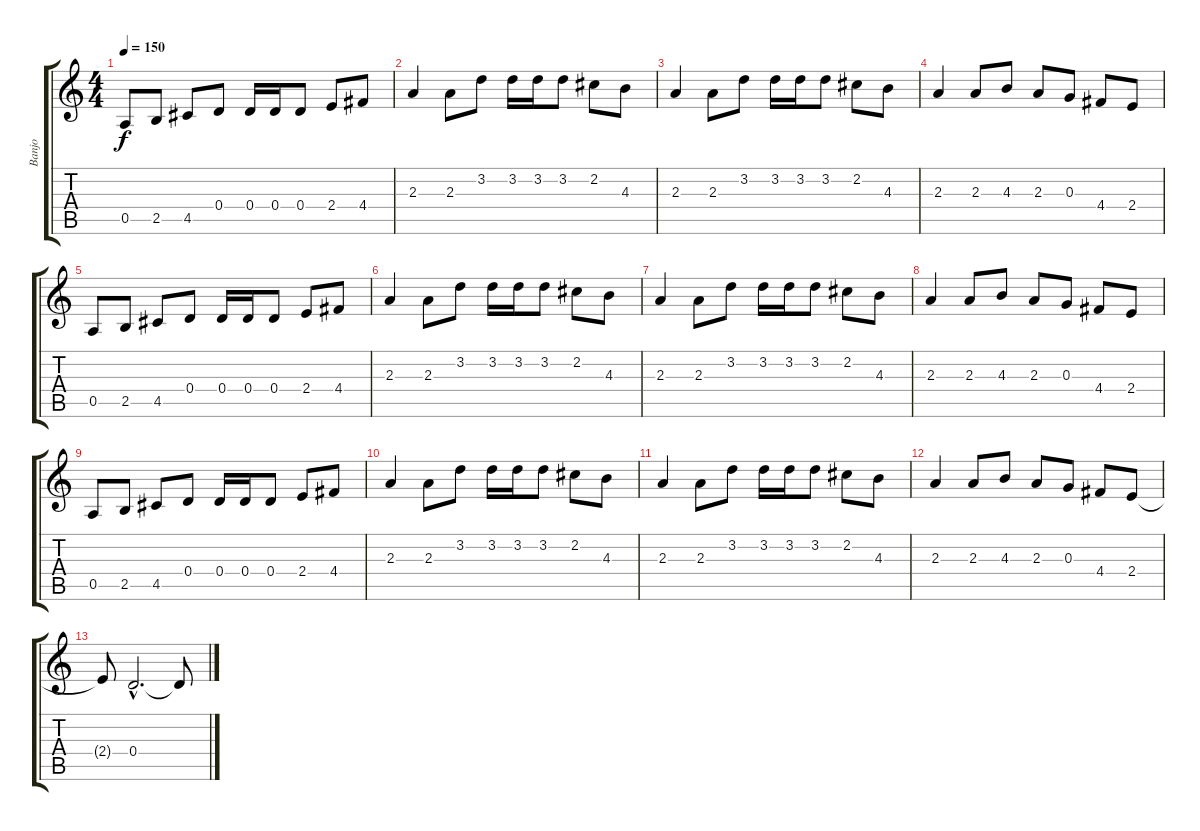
\track ("Banjo" "Banjo") {instrument banjo}
\staff {score tabs}
\tuning (E4 B3 G3 D3 A2 E2) {hide}
\displaytranspose 12
\ts (4 4)
\tempo 150
\clef g2
\ks c
0.5.8{dy f} 2.5.8 4.5.8 0.4.8 0.4.16 0.4.16 0.4.8 2.4.8 4.4.8 |
2.3.4 2.3.8 3.2.8 3.2.16 3.2.16 3.2.8 2.2.8 4.3.8 |
2.3.4 2.3.8 3.2.8 3.2.16 3.2.16 3.2.8 2.2.8 4.3.8 |
2.3.4 2.3.8 4.3.8 2.3.8 0.3.8 4.4.8 2.4.8 |
0.5.8 2.5.8 4.5.8 0.4.8 0.4.16 0.4.16 0.4.8 2.4.8 4.4.8 |
2.3.4 2.3.8 3.2.8 3.2.16 3.2.16 3.2.8 2.2.8 4.3.8 |
2.3.4 2.3.8 3.2.8 3.2.16 3.2.16 3.2.8 2.2.8 4.3.8 |
2.3.4 2.3.8 4.3.8 2.3.8 0.3.8 4.4.8 2.4.8 |
0.5.8 2.5.8 4.5.8 0.4.8 0.4.16 0.4.16 0.4.8 2.4.8 4.4.8 |
2.3.4 2.3.8 3.2.8 3.2.16 3.2.16 3.2.8 2.2.8 4.3.8 |
2.3.4 2.3.8 3.2.8 3.2.16 3.2.16 3.2.8 2.2.8 4.3.8 |
2.3.4 2.3.8 4.3.8 2.3.8 0.3.8 4.4.8 2.4.8 |
2.4{t}.8 0.4{hac}.2{d} 0.4{t}.8
